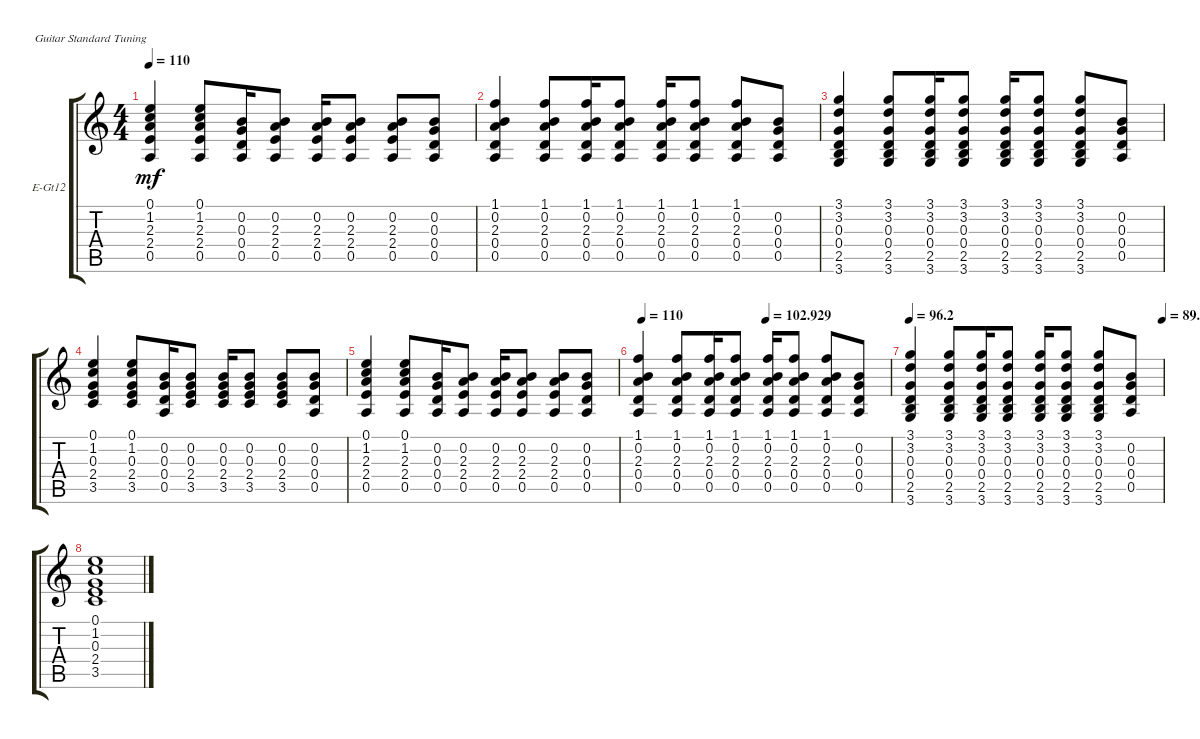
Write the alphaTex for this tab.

\defaultSystemsLayout 4
\bracketExtendMode groupsimilarinstruments
\firstSystemTrackNameOrientation horizontal
\otherSystemsTrackNameOrientation horizontal
\track ("Acoustic" "E-Gt12") {instrument electricguitarclean}
\staff {score tabs}
\tuning (E4 B3 G3 D3 A2 E2)
\ts (4 4)
\tempo 110
\clef g2
\ks c
(0.5 2.4 2.3 1.2 0.1).4{dy mf} (0.1 1.2 2.3 2.4 0.5).8 (0.5 0.4 0.3 0.2).16 (0.2 2.3 2.4 0.5).8 (0.2 2.3 2.4 0.5).16 (0.2 2.3 2.4 0.5).8 (0.2 2.3 2.4 0.5).8 (0.2 0.3 0.4 0.5).8 |
(0.5 0.4 2.3 0.2 1.1).4 (1.1 0.2 2.3 0.4 0.5).8 (0.5 0.4 2.3 0.2 1.1).16 (0.2 2.3 0.4 0.5 1.1).8 (0.2 2.3 0.4 0.5 1.1).16 (0.2 2.3 0.4 0.5 1.1).8 (0.2 2.3 0.4 0.5 1.1).8 (0.2 0.3 0.4 0.5).8 |
\scale
0.333333 (2.5 0.4 0.3 3.2 3.1 3.6).4 (3.1 3.2 0.3 0.4 2.5 3.6).8 (2.5 0.4 0.3 3.2 3.1 3.6).16 (3.2 0.3 0.4 2.5 3.1 3.6).8 (3.2 0.3 0.4 2.5 3.1 3.6).16 (3.2 0.3 0.4 2.5 3.1 3.6).8 (3.2 0.3 0.4 2.5 3.1 3.6).8 (0.2 0.3 0.4 0.5).8 |
\scale
0.333333 (3.5 2.4 0.3 1.2 0.1).4 (0.1 1.2 0.3 2.4 3.5).8 (0.5 0.4 0.3 0.2).16 (0.2 0.3 2.4 3.5).8 (0.2 0.3 2.4 3.5).16 (0.2 0.3 2.4 3.5).8 (0.2 0.3 2.4 3.5).8 (0.2 0.3 0.4 0.5).8 |
\scale
0.333333 (0.5 2.4 2.3 1.2 0.1).4 (0.1 1.2 2.3 2.4 0.5).8 (0.5 0.4 0.3 0.2).16 (0.2 2.3 2.4 0.5).8 (0.2 2.3 2.4 0.5).16 (0.2 2.3 2.4 0.5).8 (0.2 2.3 2.4 0.5).8 (0.2 0.3 0.4 0.5).8 |
\tempo 110
\tempo (102.929 0.5)
\scale
0.333333 (0.5 0.4 2.3 0.2 1.1).4 (1.1 0.2 2.3 0.4 0.5).8 (0.5 0.4 2.3 0.2 1.1).16 (0.2 2.3 0.4 0.5 1.1).8 (0.2 2.3 0.4 0.5 1.1).16 (0.2 2.3 0.4 0.5 1.1).8 (0.2 2.3 0.4 0.5 1.1).8 (0.2 0.3 0.4 0.5).8 |
\tempo
96.2
\tempo (89.4706 1)
\scale
0.333333 (2.5 0.4 0.3 3.2 3.1 3.6).4 (3.1 3.2 0.3 0.4 2.5 3.6).8 (2.5 0.4 0.3 3.2 3.1 3.6).16 (3.2 0.3 0.4 2.5 3.1 3.6).8 (3.2 0.3 0.4 2.5 3.1 3.6).16 (3.2 0.3 0.4 2.5 3.1 3.6).8 (3.2 0.3 0.4 2.5 3.1 3.6).8 (0.2 0.3 0.4 0.5).8 |
\scale
0.333333 (3.5 2.4 0.3 1.2 0.1).1
